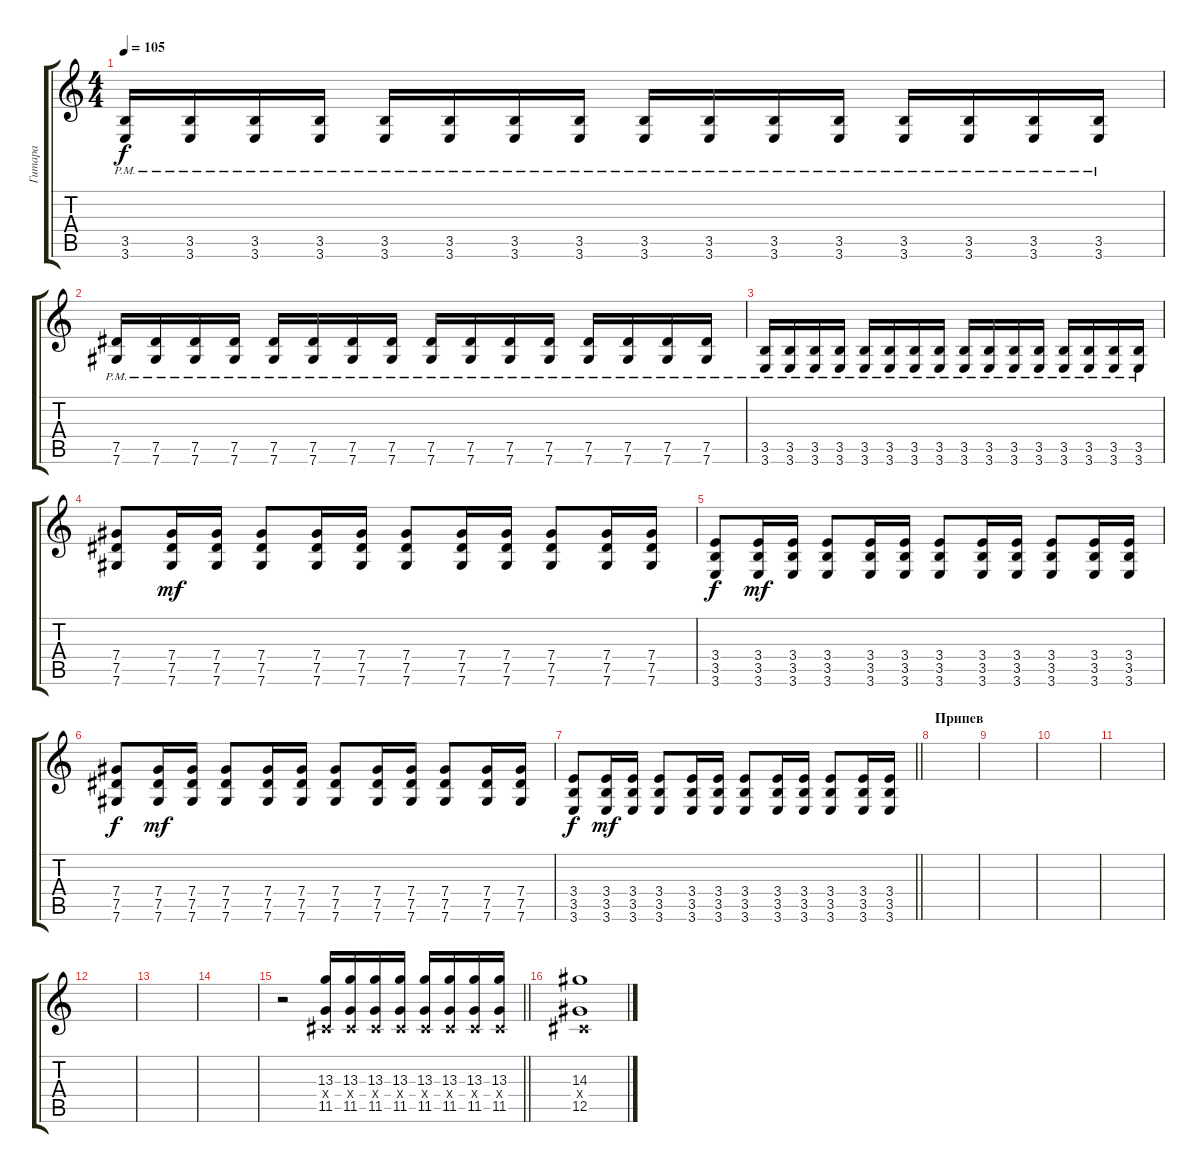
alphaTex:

\track ("Гитара" "Гитара") {instrument distortionguitar}
\staff {score tabs}
\tuning (Eb4 Bb3 Gb3 Db3 Ab2 Db2) {hide}
\ts (4 4)
\tempo 105
\clef g2
\ks c
(3.5{pm} 3.6{pm}).16{dy f} (3.5{pm} 3.6{pm}).16 (3.5{pm} 3.6{pm}).16 (3.5{pm} 3.6{pm}).16 (3.5{pm} 3.6{pm}).16 (3.5{pm} 3.6{pm}).16 (3.5{pm} 3.6{pm}).16 (3.5{pm} 3.6{pm}).16 (3.5{pm} 3.6{pm}).16 (3.5{pm} 3.6{pm}).16 (3.5{pm} 3.6{pm}).16 (3.5{pm} 3.6{pm}).16 (3.5{pm} 3.6{pm}).16 (3.5{pm} 3.6{pm}).16 (3.5{pm} 3.6{pm}).16 (3.5{pm} 3.6{pm}).16 |
(7.5{pm} 7.6{pm}).16 (7.5{pm} 7.6{pm}).16 (7.5{pm} 7.6{pm}).16 (7.5{pm} 7.6{pm}).16 (7.5{pm} 7.6{pm}).16 (7.5{pm} 7.6{pm}).16 (7.5{pm} 7.6{pm}).16 (7.5{pm} 7.6{pm}).16 (7.5{pm} 7.6{pm}).16 (7.5{pm} 7.6{pm}).16 (7.5{pm} 7.6{pm}).16 (7.5{pm} 7.6{pm}).16 (7.5{pm} 7.6{pm}).16 (7.5{pm} 7.6{pm}).16 (7.5{pm} 7.6{pm}).16 (7.5{pm} 7.6{pm}).16 |
(3.5{pm} 3.6{pm}).16 (3.5{pm} 3.6{pm}).16 (3.5{pm} 3.6{pm}).16 (3.5{pm} 3.6{pm}).16 (3.5{pm} 3.6{pm}).16 (3.5{pm} 3.6{pm}).16 (3.5{pm} 3.6{pm}).16 (3.5{pm} 3.6{pm}).16 (3.5{pm} 3.6{pm}).16 (3.5{pm} 3.6{pm}).16 (3.5{pm} 3.6{pm}).16 (3.5{pm} 3.6{pm}).16 (3.5{pm} 3.6{pm}).16 (3.5{pm} 3.6{pm}).16 (3.5{pm} 3.6{pm}).16 (3.5{pm} 3.6{pm}).16 |
(7.4 7.5 7.6).8 (7.4 7.5 7.6).16{dy mf} (7.4 7.5 7.6).16 (7.4 7.5 7.6).8 (7.4 7.5 7.6).16 (7.4 7.5 7.6).16 (7.4 7.5 7.6).8 (7.4 7.5 7.6).16 (7.4 7.5 7.6).16 (7.4 7.5 7.6).8 (7.4 7.5 7.6).16 (7.4 7.5 7.6).16 |
(3.4 3.5 3.6).8{dy f} (3.4 3.5 3.6).16{dy mf} (3.4 3.5 3.6).16 (3.4 3.5 3.6).8 (3.4 3.5 3.6).16 (3.4 3.5 3.6).16 (3.4 3.5 3.6).8 (3.4 3.5 3.6).16 (3.4 3.5 3.6).16 (3.4 3.5 3.6).8 (3.4 3.5 3.6).16 (3.4 3.5 3.6).16 |
(7.4 7.5 7.6).8{dy f} (7.4 7.5 7.6).16{dy mf} (7.4 7.5 7.6).16 (7.4 7.5 7.6).8 (7.4 7.5 7.6).16 (7.4 7.5 7.6).16 (7.4 7.5 7.6).8 (7.4 7.5 7.6).16 (7.4 7.5 7.6).16 (7.4 7.5 7.6).8 (7.4 7.5 7.6).16 (7.4 7.5 7.6).16 |
\barLineRight lightlight
(3.4 3.5 3.6).8{dy f} (3.4 3.5 3.6).16{dy mf} (3.4 3.5 3.6).16 (3.4 3.5 3.6).8 (3.4 3.5 3.6).16 (3.4 3.5 3.6).16 (3.4 3.5 3.6).8 (3.4 3.5 3.6).16 (3.4 3.5 3.6).16 (3.4 3.5 3.6).8 (3.4 3.5 3.6).16 (3.4 3.5 3.6).16 |
\section ("" "Припев")
|
|
|
|
|
|
|
\barLineRight lightlight
r.2 (13.3 0.4{x} 11.5).16 (13.3 0.4{x} 11.5).16 (13.3 0.4{x} 11.5).16 (13.3 0.4{x} 11.5).16 (13.3 0.4{x} 11.5).16 (13.3 0.4{x} 11.5).16 (13.3 0.4{x} 11.5).16 (13.3 0.4{x} 11.5).16 |
(14.3 0.4{x} 12.5).1{volume 0}
